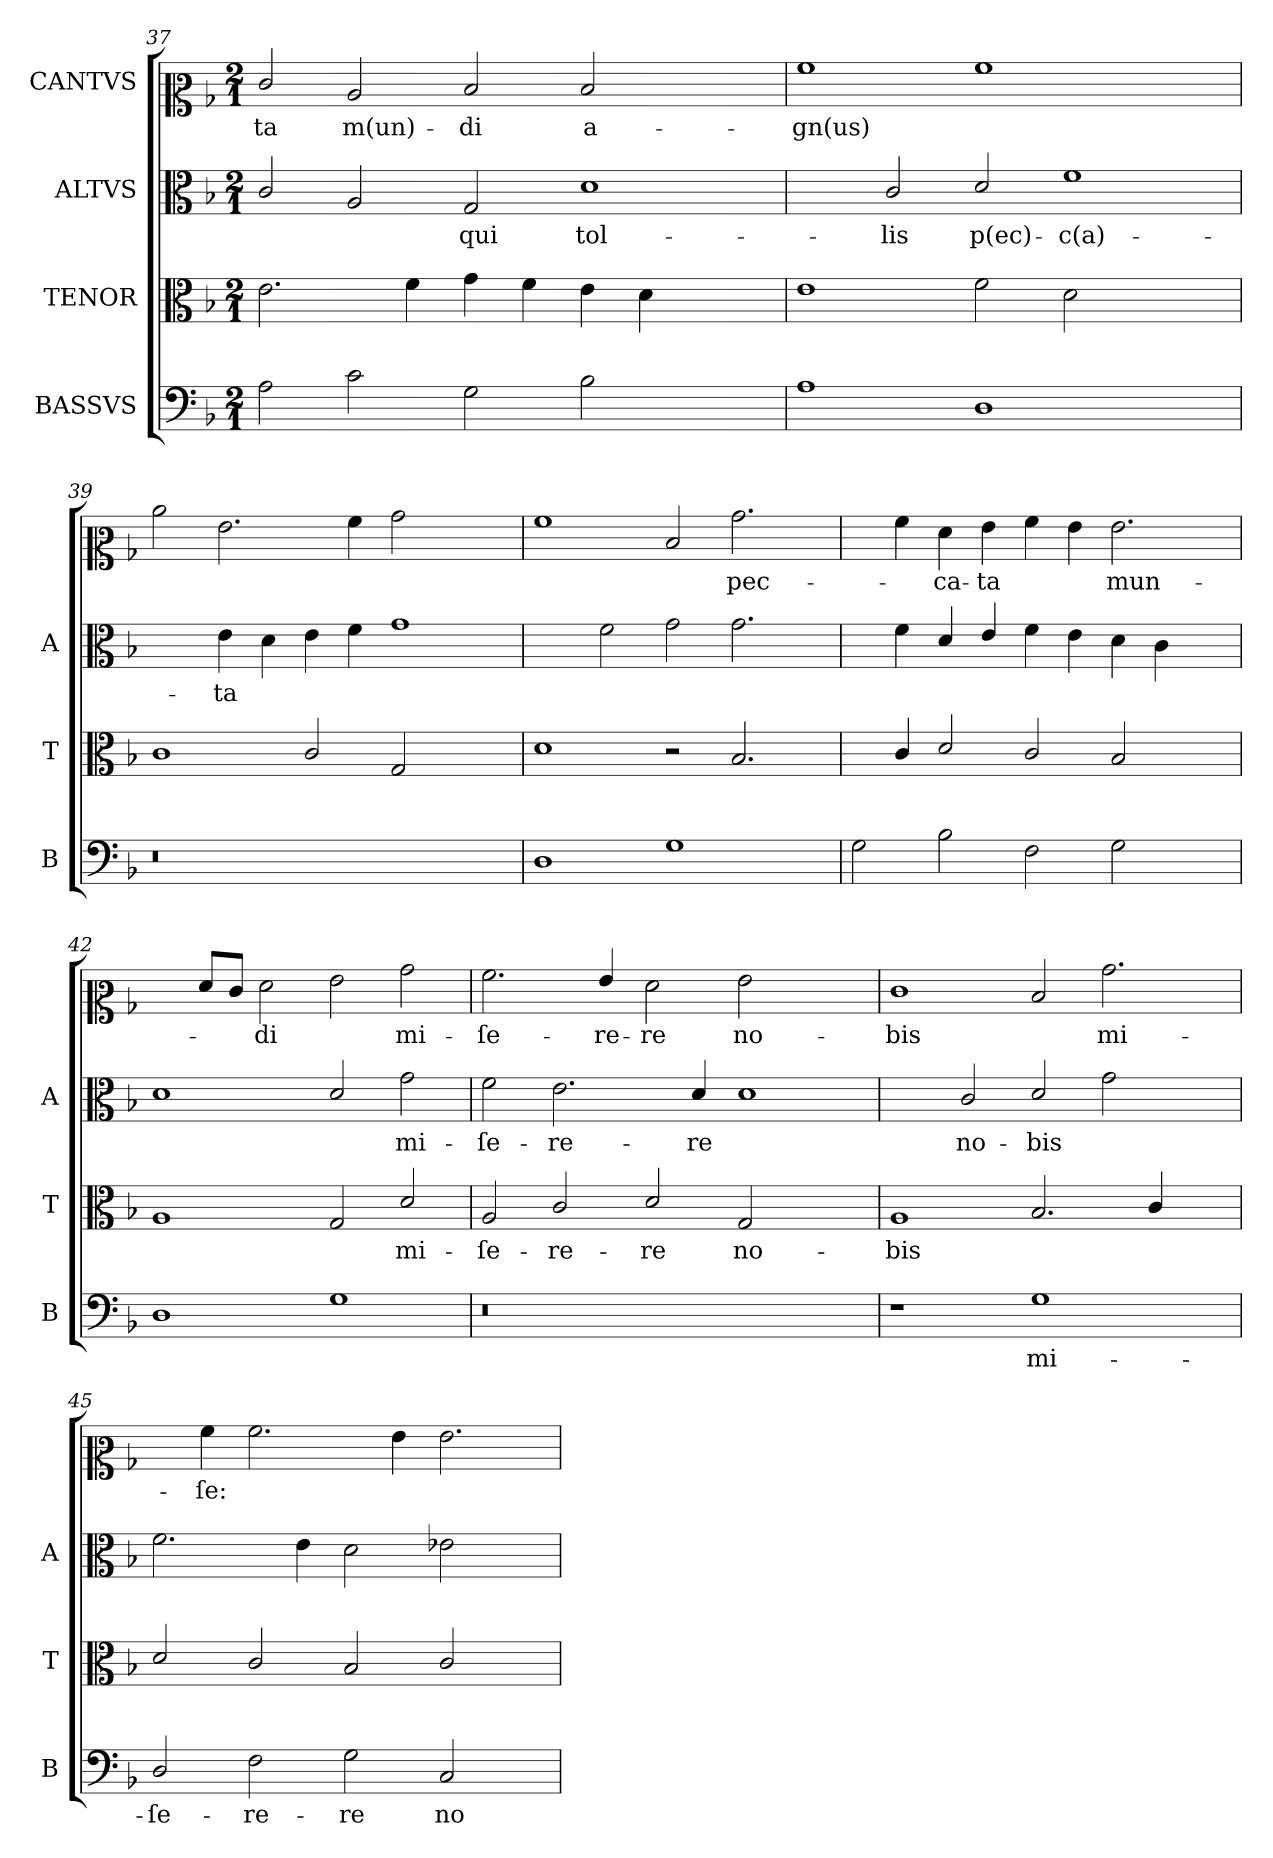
**kern	**text	**kern	**text	**kern	**text	**kern	**text
*part4	*part4	*part3	*part3	*part2	*part2	*part1	*part1
*staff4	*staff4	*staff3	*staff3	*staff2	*staff2	*staff1	*staff1
*I"BASSVS	*	*I"TENOR	*	*I"ALTVS	*	*I"CANTVS	*
*I'B	*	*I'T	*	*I'A	*	*	*
*clefF4	*	*clefC3	*	*clefC3	*	*clefC2	*
*k[b-]	*	*k[b-]	*	*k[b-]	*	*k[b-]	*
*M2/1	*	*M2/1	*	*M2/1	*	*M2/1	*
=37	=37	=37	=37	=37	=37	=37	=37
2A\	.	2.e\	.	2c/	.	2e/	-ta
2c\	.	.	.	2A/	.	2c/	m(un)-
.	.	4f\	.	.	.	.	.
2G\	.	4g\	.	2G/	qui	2d/	-di
.	.	4f\	.	.	.	.	.
2B-\	.	4e\	.	1d	tol-	2d/	a-
.	.	4d\	.	.	.	.	.
2ryy	.	2ryy	.	.	.	2ryy	.
=38	=38	=38	=38	=38	=38	=38	=38
1A	.	1e	.	2ryy	.	1a	-gn(us)
.	.	.	.	2c/	-lis	.	.
1D	.	2f\	.	2d/	p(ec)-	1a	.
.	.	2d\	.	1f	-c(a)-	.	.
2ryy	.	2ryy	.	.	.	2ryy	.
=39	=39	=39	=39	=39	=39	=39	=39
0r	.	1c	.	2ryy	.	2cc\	.
.	.	.	.	4e\	-ta	2.g\	.
.	.	.	.	4d\	.	.	.
.	.	2c/	.	4e\	.	.	.
.	.	.	.	4f\	.	4a\	.
.	.	2G/	.	1g	.	2b-\	.
2ryy	.	2ryy	.	.	.	2ryy	.
=40	=40	=40	=40	=40	=40	=40	=40
1D	.	1d	.	2ryy	.	1a	.
.	.	.	.	2f\	.	.	.
1G	.	2r	.	2g\	.	2d/	.
.	.	2.B-/	.	2.g\	.	2.b-\	pec-
4ryy	.	.	.	.	.	.	.
=41	=41	=41	=41	=41	=41	=41	=41
2G\	.	4ryy	.	4ryy	.	4ryy	.
.	.	4c/	.	4f\	.	4a\	.
2B-\	.	2d/	.	4d/	.	4f\	-ca-
.	.	.	.	4e/	.	4g\	-ta
2F\	.	2c/	.	4f\	.	4a\	.
.	.	.	.	4e\	.	4g\	.
2G\	.	2B-/	.	4d\	.	2.g\	mun-
.	.	.	.	4c\	.	.	.
4ryy	.	4ryy	.	4ryy	.	.	.
=42	=42	=42	=42	=42	=42	=42	=42
1D	.	1A	.	1d	.	4ryy	.
.	.	.	.	.	.	8f/L	.
.	.	.	.	.	.	8e/J	.
.	.	.	.	.	.	2f\	-di
1G	.	2G/	.	2d/	.	2g\	.
.	.	2d/	mi-	2g\	mi-	2b-\	mi-
=43	=43	=43	=43	=43	=43	=43	=43
0r	.	2A/	-ſe-	2f\	-ſe-	2.a\	-ſe-
.	.	2c/	-re-	2.e\	-re-	.	.
.	.	.	.	.	.	4g/	-re-
.	.	2d/	-re	.	.	2f\	-re
.	.	.	.	4d/	-re	.	.
.	.	2G/	no-	1d	.	2g\	no-
2ryy	.	2ryy	.	.	.	2ryy	.
=44	=44	=44	=44	=44	=44	=44	=44
1r	.	1A	-bis	2ryy	.	1e	-bis
.	.	.	.	2c/	no-	.	.
1G	mi-	2.B-/	.	2d/	-bis	2d/	.
.	.	.	.	2g\	.	2.b-\	mi-
.	.	4c/	.	.	.	.	.
4ryy	.	4ryy	.	4ryy	.	.	.
=45	=45	=45	=45	=45	=45	=45	=45
2D/	-ſe-	2d/	.	2.f\	.	4ryy	.
.	.	.	.	.	.	4a\	-ſe:
2F\	-re-	2c/	.	.	.	2.a\	.
.	.	.	.	4e\	.	.	.
2G\	-re	2B-/	.	2d\	.	.	.
.	.	.	.	.	.	4g\	.
2C/	no-	2c/	.	2e-X\	.	2.g\	.
4ryy	.	4ryy	.	4ryy	.	.	.
=	=	=	=	=	=	=	=
*-	*-	*-	*-	*-	*-	*-	*-
